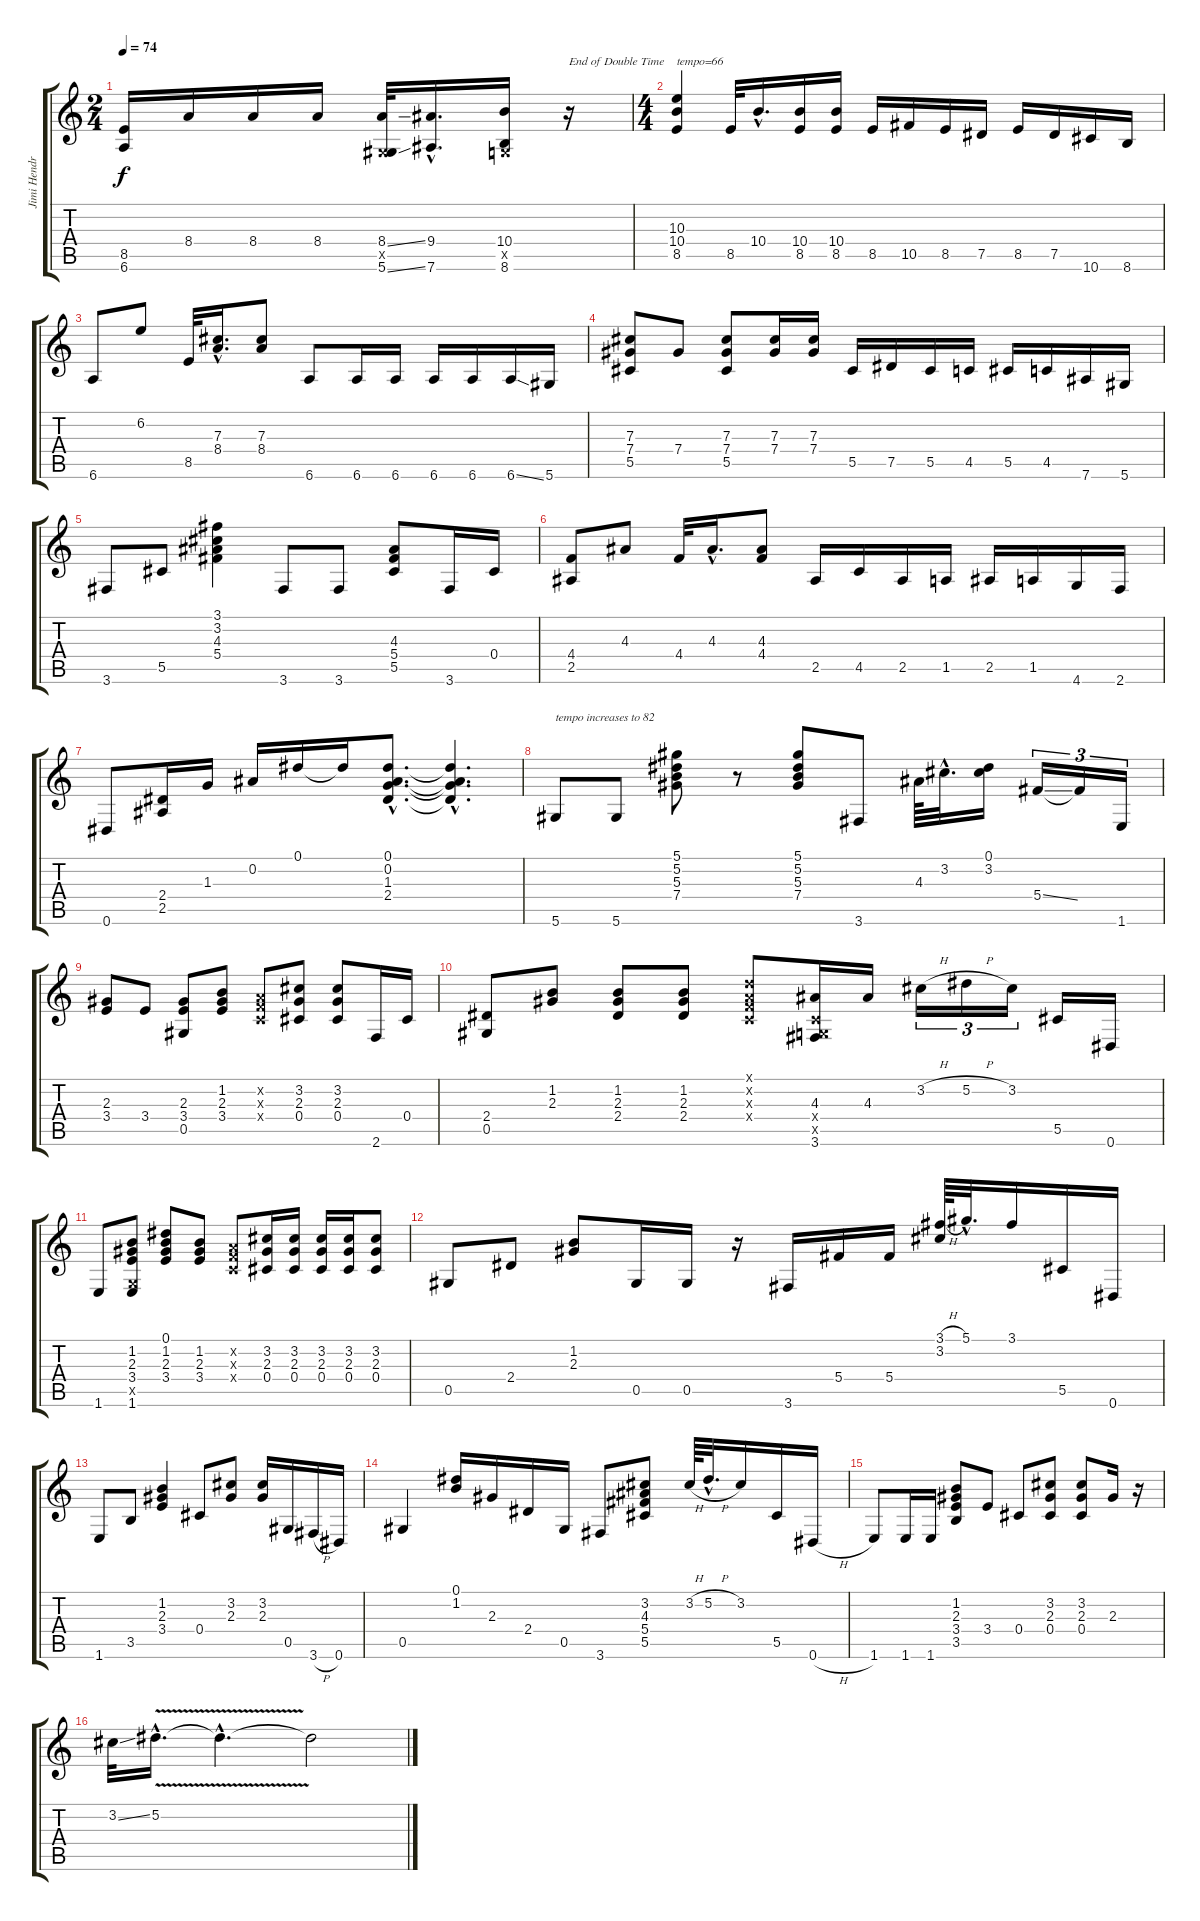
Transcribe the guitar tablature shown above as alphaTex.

\track ("Jimi Hendrix" "Jimi Hendr") {instrument electricguitarclean}
\staff {score tabs}
\tuning (Eb4 Bb3 Gb3 Db3 Ab2 Eb2) {hide}
\ts (2 4)
\tempo 74
\clef g2
\ks c
(8.5 6.6).16{dy f} 8.4.16 8.4.16 8.4.16 (8.4{ss} -1.5{x} 5.6{ss}).32 (9.4{hac} 7.6{hac}).16{d} (10.4 -1.5{x} 8.6).16 r.16{txt "End of Double Time"} |
\ts (4 4)
(10.3 10.4 8.5).4{txt "tempo=66"} 8.5.32 10.4{hac}.16{d} (10.4 8.5).16 (10.4 8.5).16 8.5.16 10.5.16 8.5.16 7.5.16 8.5.16 7.5.16 10.6.16 8.6.16 |
6.6.8 6.2.8 8.5.32 (7.3{hac} 8.4{hac}).16{d} (7.3 8.4).8 6.6.8 6.6.16 6.6.16 6.6.16 6.6.16 6.6{ss}.16 5.6.16 |
(7.3 7.4 5.5).8 7.4.8 (7.3 7.4 5.5).8 (7.3 7.4).16 (7.3 7.4).16 5.5.16 7.5.16 5.5.16 4.5.16 5.5.16 4.5.16 7.6.16 5.6.16 |
3.6.8 5.5.8 (3.1 3.2 4.3 5.4).4 3.6.8 3.6.8 (4.3 5.4 5.5).8 3.6.16 0.4.16 |
(4.4 2.5).8 4.3.8 4.4.32 4.3{hac}.16{d} (4.3 4.4).8 2.5.16 4.5.16 2.5.16 1.5.16 2.5.16 1.5.16 4.6.16 2.6.16 |
0.6.8 (2.4 2.5).16 1.3.16 0.2.16 0.1.16 0.1{t}.16 (0.1{hac} 0.2{hac} 1.3{hac} 2.4{hac}).8{d} (0.1{hac t} 0.2{hac t} 1.3{hac t} 2.4{hac t}).4{d} |
5.6.8{txt "tempo increases to 82"} 5.6.8 (5.1 5.2 5.3 7.4).8 r.8 (5.1 5.2 5.3 7.4).8 3.6.8 4.3.64 3.2{hac}.32{d} (0.1 3.2).16 5.4{ss}.16{tu (3 2)} 5.4{t}.16{tu (3 2)} 1.6.16{tu (3 2)} |
(2.3 3.4).8 3.4.8 (2.3 3.4 0.5).8 (1.2 2.3 3.4).8 (-1.2{x} -1.3{x} -1.4{x}).8 (3.2 2.3 0.4).8 (3.2 2.3 0.4).8 2.6.16 0.4.16 |
(2.4 0.5).8 (1.2 2.3).8 (1.2 2.3 2.4).8 (1.2 2.3 2.4).8 (-1.1{x} -1.2{x} -1.3{x} -1.4{x}).8 (4.3 -1.4{x} -1.5{x} 3.6).16 4.3.16 3.2{h}.16{tu (3 2)} 5.2{h}.16{tu (3 2)} 3.2.16{tu (3 2)} 5.5.16 0.6.16 |
1.6.8 (1.2 2.3 3.4 -1.5{x} 1.6).8 (0.1 1.2 2.3 3.4).8 (1.2 2.3 3.4).8 (-1.2{x} -1.3{x} -1.4{x}).8 (3.2 2.3 0.4).16 (3.2 2.3 0.4).16 (3.2 2.3 0.4).16 (3.2 2.3 0.4).16 (3.2 2.3 0.4).8 |
0.5.8 2.4.8 (1.2 2.3).8 0.5.16 0.5.16 r.16 3.6.16 5.4.16 5.4.16 (3.1{h} 3.2).64 5.1{hac}.32{d} 3.1.16 5.5.16 0.6.16 |
1.6.8 3.5.8 (1.2 2.3 3.4).4 0.4.8 (3.2 2.3).8 (3.2 2.3).16 0.5.16 3.6{h}.16 0.6.16 |
0.5.4 (0.1 1.2).16 2.3.16 2.4.16 0.5.16 3.6.8 (3.2 4.3 5.4 5.5).8 3.2{h}.64 5.2{h hac}.32{d} 3.2.16 5.5.16 0.6{h}.16 |
1.6.8 1.6.16 1.6.16 (1.2 2.3 3.4 3.5).8 3.4.8 0.4.8 (3.2 2.3 0.4).8 (3.2 2.3 0.4).8 2.3.16 r.16 |
3.2{ss}.32 5.2{v hac}.16{d} 5.2{hac t}.4{d} 5.2{t}.2
